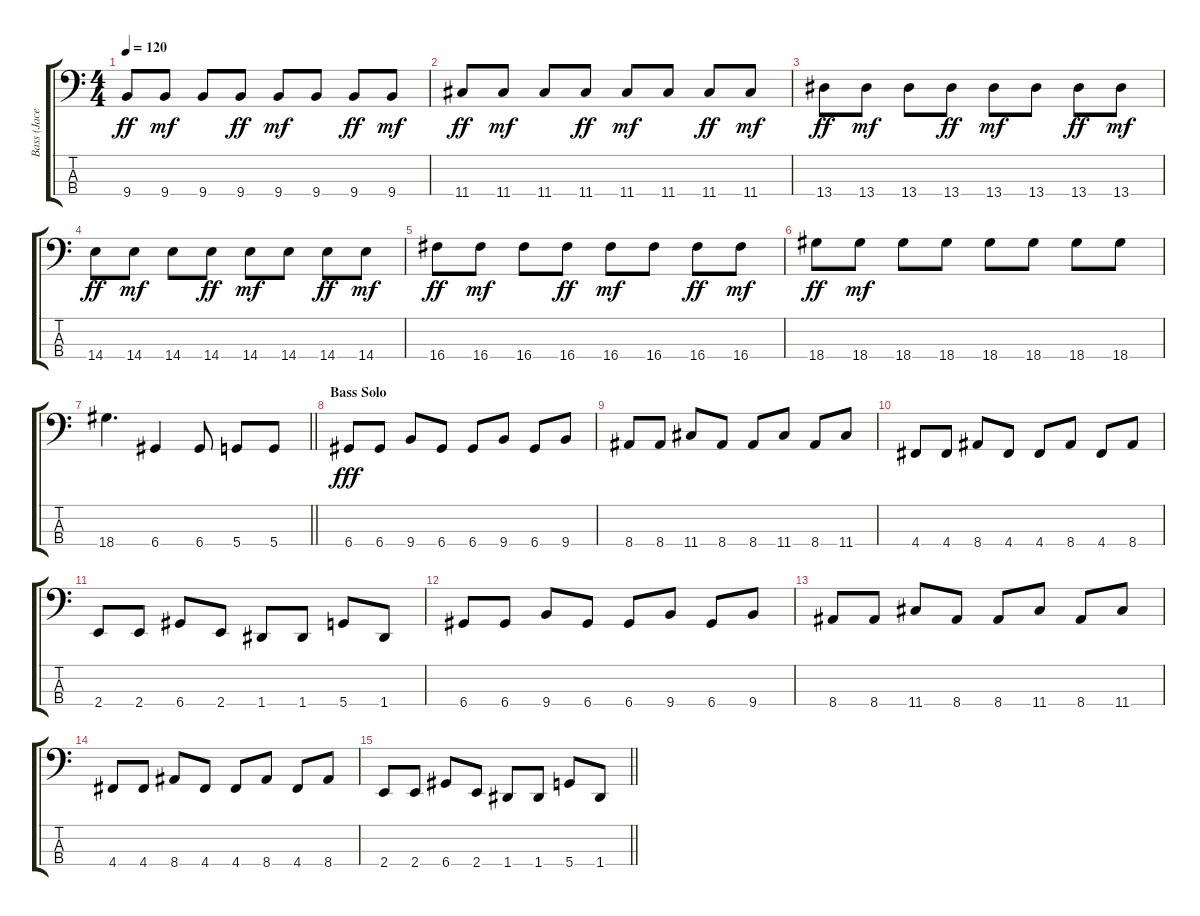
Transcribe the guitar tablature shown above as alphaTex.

\track ("Bass (Jacey)" "Bass (Jace") {instrument electricbassfinger}
\staff {score tabs}
\tuning (G2 D2 A1 D1) {hide}
\ts (4 4)
\tempo 120
\clef f4
\ks c
9.4.8{dy ff} 9.4.8{dy mf} 9.4.8 9.4.8{dy ff} 9.4.8{dy mf} 9.4.8 9.4.8{dy ff} 9.4.8{dy mf} |
11.4.8{dy ff} 11.4.8{dy mf} 11.4.8 11.4.8{dy ff} 11.4.8{dy mf} 11.4.8 11.4.8{dy ff} 11.4.8{dy mf} |
13.4.8{dy ff} 13.4.8{dy mf} 13.4.8 13.4.8{dy ff} 13.4.8{dy mf} 13.4.8 13.4.8{dy ff} 13.4.8{dy mf} |
14.4.8{dy ff} 14.4.8{dy mf} 14.4.8 14.4.8{dy ff} 14.4.8{dy mf} 14.4.8 14.4.8{dy ff} 14.4.8{dy mf} |
16.4.8{dy ff} 16.4.8{dy mf} 16.4.8 16.4.8{dy ff} 16.4.8{dy mf} 16.4.8 16.4.8{dy ff} 16.4.8{dy mf} |
18.4.8{dy ff} 18.4.8{dy mf} 18.4.8 18.4.8 18.4.8 18.4.8 18.4.8 18.4.8 |
\barLineRight lightlight
18.4.4{d} 6.4.4 6.4.8 5.4.8 5.4.8 |
\section ("" "Bass Solo")
6.4.8{dy fff} 6.4.8 9.4.8 6.4.8 6.4.8 9.4.8 6.4.8 9.4.8 |
8.4.8 8.4.8 11.4.8 8.4.8 8.4.8 11.4.8 8.4.8 11.4.8 |
4.4.8 4.4.8 8.4.8 4.4.8 4.4.8 8.4.8 4.4.8 8.4.8 |
2.4.8 2.4.8 6.4.8 2.4.8 1.4.8 1.4.8 5.4.8 1.4.8 |
6.4.8 6.4.8 9.4.8 6.4.8 6.4.8 9.4.8 6.4.8 9.4.8 |
8.4.8 8.4.8 11.4.8 8.4.8 8.4.8 11.4.8 8.4.8 11.4.8 |
4.4.8 4.4.8 8.4.8 4.4.8 4.4.8 8.4.8 4.4.8 8.4.8 |
\barLineRight lightlight
2.4.8 2.4.8 6.4.8 2.4.8 1.4.8 1.4.8 5.4.8 1.4.8
